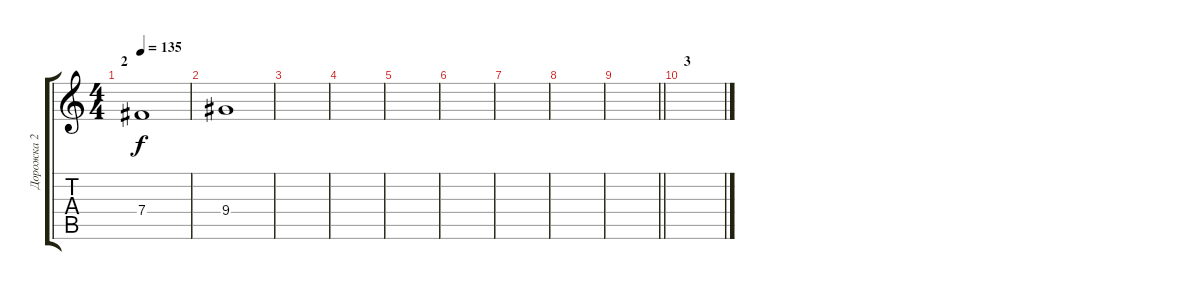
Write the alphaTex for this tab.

\track ("Дорожка 2" "Дорожка 2") {instrument distortionguitar}
\staff {score tabs}
\tuning (Db4 Ab3 E3 B2 Gb2 B1) {hide}
\ts (4 4)
\section ("" "2")
\tempo 135
\clef g2
\ks c
7.4.1{dy f} |
9.4.1 |
|
|
|
|
|
|
\barLineRight lightlight
|
\section ("" "3")
